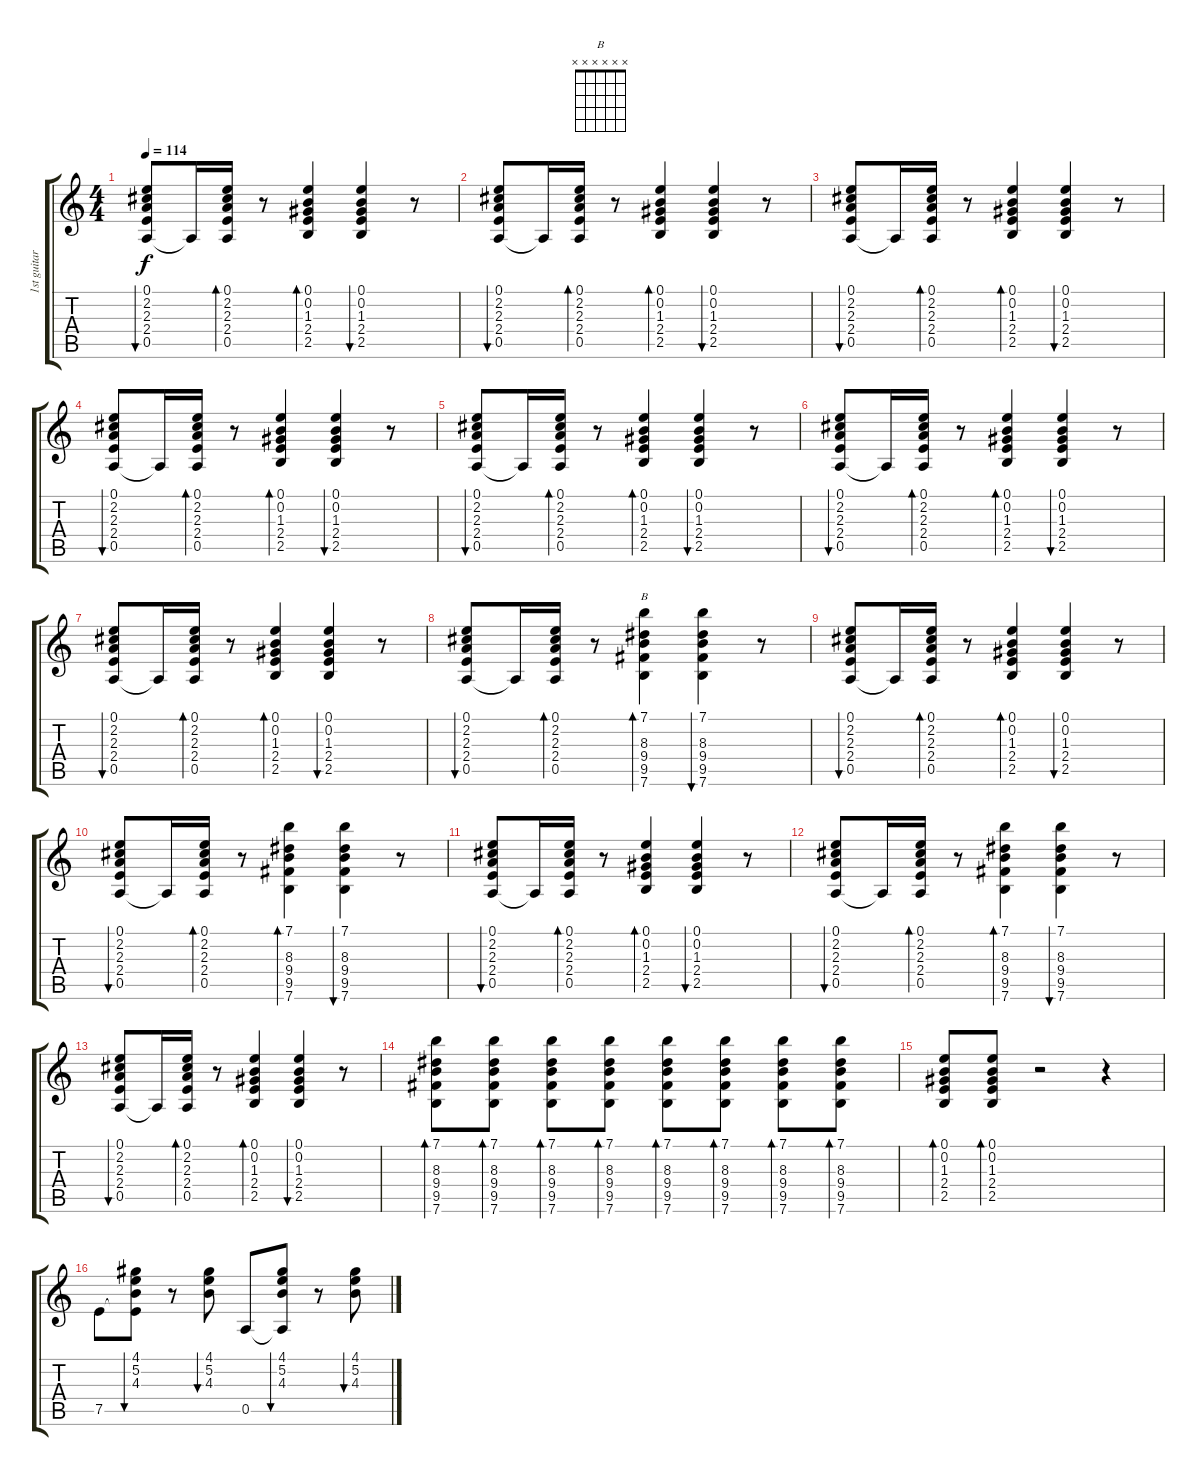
\track ("1st guitar" "1st guitar") {instrument acousticguitarsteel}
\staff {score tabs}
\tuning (E4 B3 G3 D3 A2 E2) {hide}
\chord ("B" x x x x x x)
\ts (4 4)
\tempo 114
\clef g2
\ks c
(0.1 2.2 2.3 2.4 0.5).8{bu 30 dy f} 0.5{t}.16 (0.1 2.2 2.3 2.4 0.5).16{bd 30} r.8 (0.1 0.2 1.3 2.4 2.5).4{bd 30} (0.1 0.2 1.3 2.4 2.5).4{bu 30} r.8 |
(0.1 2.2 2.3 2.4 0.5).8{bu 30} 0.5{t}.16 (0.1 2.2 2.3 2.4 0.5).16{bd 30} r.8 (0.1 0.2 1.3 2.4 2.5).4{bd 30} (0.1 0.2 1.3 2.4 2.5).4{bu 30} r.8 |
(0.1 2.2 2.3 2.4 0.5).8{bu 30} 0.5{t}.16 (0.1 2.2 2.3 2.4 0.5).16{bd 30} r.8 (0.1 0.2 1.3 2.4 2.5).4{bd 30} (0.1 0.2 1.3 2.4 2.5).4{bu 30} r.8 |
(0.1 2.2 2.3 2.4 0.5).8{bu 30} 0.5{t}.16 (0.1 2.2 2.3 2.4 0.5).16{bd 30} r.8 (0.1 0.2 1.3 2.4 2.5).4{bd 30} (0.1 0.2 1.3 2.4 2.5).4{bu 30} r.8 |
(0.1 2.2 2.3 2.4 0.5).8{bu 30} 0.5{t}.16 (0.1 2.2 2.3 2.4 0.5).16{bd 30} r.8 (0.1 0.2 1.3 2.4 2.5).4{bd 30} (0.1 0.2 1.3 2.4 2.5).4{bu 30} r.8 |
(0.1 2.2 2.3 2.4 0.5).8{bu 30} 0.5{t}.16 (0.1 2.2 2.3 2.4 0.5).16{bd 30} r.8 (0.1 0.2 1.3 2.4 2.5).4{bd 30} (0.1 0.2 1.3 2.4 2.5).4{bu 30} r.8 |
(0.1 2.2 2.3 2.4 0.5).8{bu 30} 0.5{t}.16 (0.1 2.2 2.3 2.4 0.5).16{bd 30} r.8 (0.1 0.2 1.3 2.4 2.5).4{bd 30} (0.1 0.2 1.3 2.4 2.5).4{bu 30} r.8 |
(0.1 2.2 2.3 2.4 0.5).8{bu 30} 0.5{t}.16 (0.1 2.2 2.3 2.4 0.5).16{bd 30} r.8 (7.1 8.3 9.4 9.5 7.6).4{bd 30 ch "B"} (7.1 8.3 9.4 9.5 7.6).4{bu 30} r.8 |
(0.1 2.2 2.3 2.4 0.5).8{bu 30} 0.5{t}.16 (0.1 2.2 2.3 2.4 0.5).16{bd 30} r.8 (0.1 0.2 1.3 2.4 2.5).4{bd 30} (0.1 0.2 1.3 2.4 2.5).4{bu 30} r.8 |
(0.1 2.2 2.3 2.4 0.5).8{bu 30} 0.5{t}.16 (0.1 2.2 2.3 2.4 0.5).16{bd 30} r.8 (7.1 8.3 9.4 9.5 7.6).4{bd 30} (7.1 8.3 9.4 9.5 7.6).4{bu 30} r.8 |
(0.1 2.2 2.3 2.4 0.5).8{bu 30} 0.5{t}.16 (0.1 2.2 2.3 2.4 0.5).16{bd 30} r.8 (0.1 0.2 1.3 2.4 2.5).4{bd 30} (0.1 0.2 1.3 2.4 2.5).4{bu 30} r.8 |
(0.1 2.2 2.3 2.4 0.5).8{bu 30} 0.5{t}.16 (0.1 2.2 2.3 2.4 0.5).16{bd 30} r.8 (7.1 8.3 9.4 9.5 7.6).4{bd 30} (7.1 8.3 9.4 9.5 7.6).4{bu 30} r.8 |
(0.1 2.2 2.3 2.4 0.5).8{bu 30} 0.5{t}.16 (0.1 2.2 2.3 2.4 0.5).16{bd 30} r.8 (0.1 0.2 1.3 2.4 2.5).4{bd 30} (0.1 0.2 1.3 2.4 2.5).4{bu 30} r.8 |
(7.1 8.3 9.4 9.5 7.6).8{bd 30} (7.1 8.3 9.4 9.5 7.6).8{bd 30} (7.1 8.3 9.4 9.5 7.6).8{bd 30} (7.1 8.3 9.4 9.5 7.6).8{bd 30} (7.1 8.3 9.4 9.5 7.6).8{bd 30} (7.1 8.3 9.4 9.5 7.6).8{bd 30} (7.1 8.3 9.4 9.5 7.6).8{bd 30} (7.1 8.3 9.4 9.5 7.6).8{bd 30} |
(0.1 0.2 1.3 2.4 2.5).8{bd 120} (0.1 0.2 1.3 2.4 2.5).8{bd 120} r.2 r.4 |
7.5.8 (4.1 5.2 4.3 7.5{t}).8{bu 30} r.8 (4.1 5.2 4.3).8{bu 30} 0.5.8 (4.1 5.2 4.3 0.5{t}).8{bu 30} r.8 (4.1 5.2 4.3).8{bu 30}
